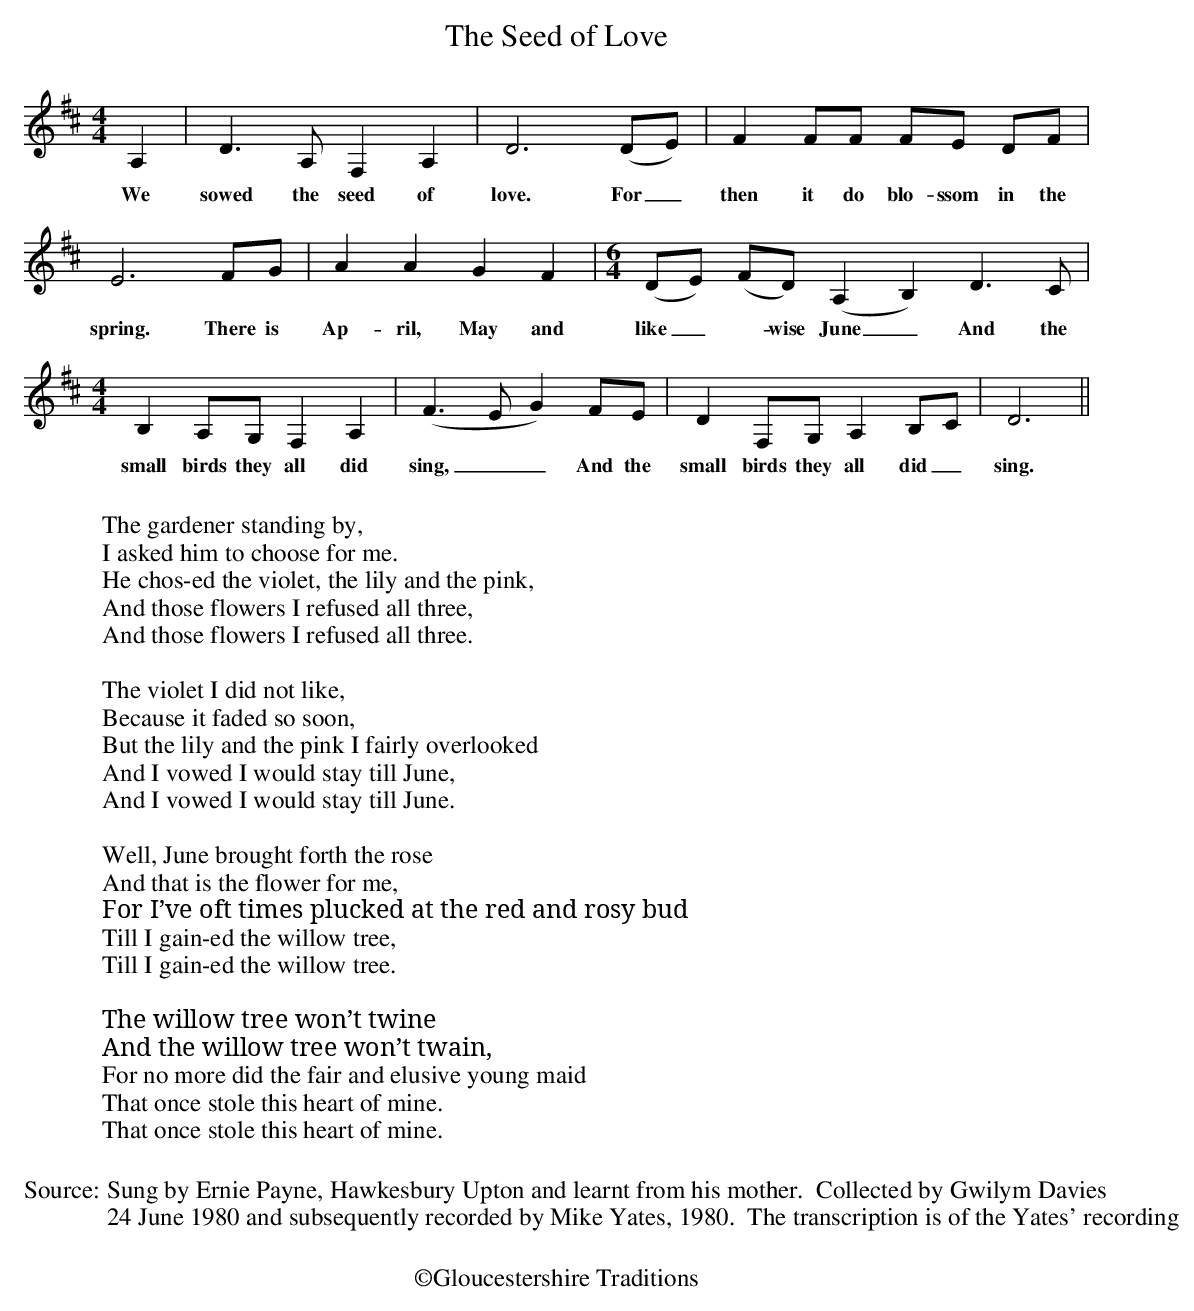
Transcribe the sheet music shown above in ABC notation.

X:1
T: The Seed of Love
M: 4/4
L:  1/4
K: D clef=treble
A,|D>A,F,A,|D3(D/E/)|F F/F/ F/E/ D/F/|
w:We sowed the seed of love. For_ then it do blo-ssom in the
E3F/G/|AAGF|[M:6/4](D/E/) (F/D/)(A,B,)D>C|
w:spring. There is Ap-ril, May and like_-wise June_ And the
[M:4/4]B,A,/G,/F,A,|(F>EG)F/E/|DF,/G,/A,B,/C/|D3||
w:small birds they all did sing,__ And the small birds they all did_ sing.
W:
W:The gardener standing by,
W:I asked him to choose for me.
W:He chos-ed the violet, the lily and the pink,
W:And those flowers I refused all three,
W:And those flowers I refused all three.
W:
W:The violet I did not like,
W:Because it faded so soon,
W:But the lily and the pink I fairly overlooked
W:And I vowed I would stay till June,
W:And I vowed I would stay till June.
W:
W:Well, June brought forth the rose
W:And that is the flower for me,
W:For I’ve oft times plucked at the red and rosy bud
W:Till I gain-ed the willow tree,
W:Till I gain-ed the willow tree.
W:
W:The willow tree won’t twine
W:And the willow tree won’t twain,
W:For no more did the fair and elusive young maid
W:That once stole this heart of mine.
W:That once stole this heart of mine.
W:
